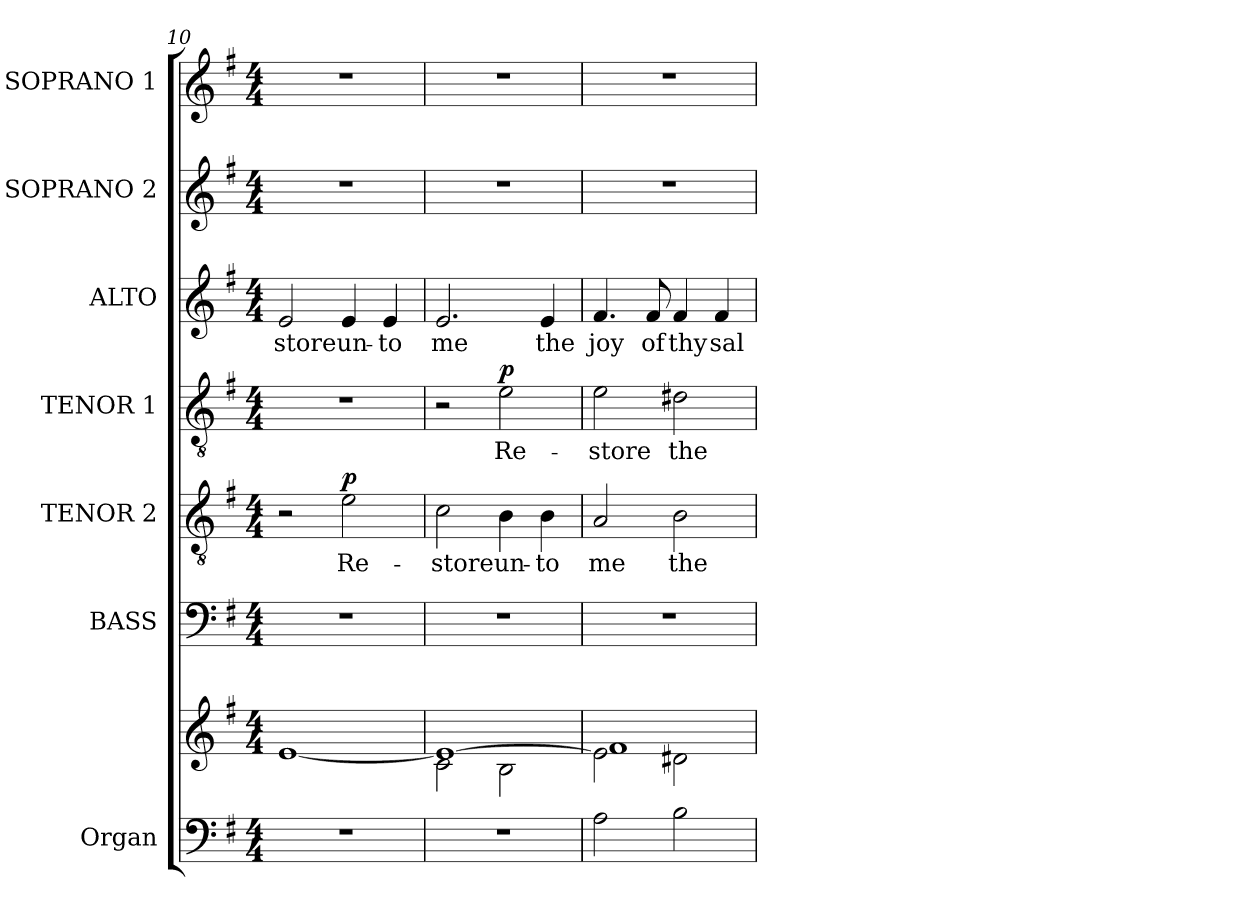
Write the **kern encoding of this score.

**kern	**kern	**kern	**kern	**text	**dynam	**kern	**text	**dynam	**kern	**text	**kern	**kern
*part7	*part7	*part6	*part5	*part5	*part5	*part4	*part4	*part4	*part3	*part3	*part2	*part1
*staff8	*staff7	*staff6	*staff5	*staff5	*staff5	*staff4	*staff4	*staff4	*staff3	*staff3	*staff2	*staff1
*I"Organ	*	*I"BASS	*I"TENOR 2	*	*	*I"TENOR 1	*	*	*I"ALTO	*	*I"SOPRANO 2	*I"SOPRANO 1
*I'Org.	*	*I'B.	*I'T2.	*	*	*I'T1.	*	*	*I'A.	*	*I'S2.	*I'S1.
*clefF4	*clefG2	*clefF4	*clefGv2	*	*	*clefGv2	*	*	*clefG2	*	*clefG2	*clefG2
*	*	*	*ITrd7c12	*	*	*ITrd7c12	*	*	*	*	*	*
*k[f#]	*k[f#]	*k[f#]	*k[f#]	*	*	*k[f#]	*	*	*k[f#]	*	*k[f#]	*k[f#]
*G:	*G:	*G:	*G:	*	*	*G:	*	*	*G:	*	*G:	*G:
*M4/4	*M4/4	*M4/4	*M4/4	*	*	*M4/4	*	*	*M4/4	*	*M4/4	*M4/4
=10	=10	=10	=10	=10	=10	=10	=10	=10	=10	=10	=10	=10
!	!	!	!	!	!	!	!	!	!	!LO:LY:b:color=#000000	!	!
1r	[1ei	1r	2r	.	.	1r	.	.	2ei/	-store	1r	1r
!	!	!	!	!LO:LY:b:color=#000000	!	!	!	!	!	!	!	!
!	!	!	!	!	!	!	!	!	!	!LO:LY:b:color=#000000	!	!
.	.	.	2Ei\	Re-	p	.	.	.	4ei/	un-	.	.
!	!	!	!	!	!	!	!	!	!	!LO:LY:b:color=#000000	!	!
.	.	.	.	.	.	.	.	.	4ei/	-to	.	.
=11	=11	=11	=11	=11	=11	=11	=11	=11	=11	=11	=11	=11
*	*^	*	*	*	*	*	*	*	*	*	*	*
!	!	!	!	!	!LO:LY:b:color=#000000	!	!	!	!	!	!	!	!
!	!	!	!	!	!	!	!	!	!	!	!LO:LY:b:color=#000000	!	!
1r	1ei_	2ci\	1r	2Ci\	-store	.	2r	.	.	2.ei/	me	1r	1r
!	!	!	!	!	!LO:LY:b:color=#000000	!	!	!	!	!	!	!	!
!	!	!	!	!	!	!	!	!LO:LY:b:color=#000000	!	!	!	!	!
.	.	2Bi\	.	4BBi\	un-	.	2Ei\	Re-	p	.	.	.	.
!	!	!	!	!	!LO:LY:b:color=#000000	!	!	!	!	!	!	!	!
!	!	!	!	!	!	!	!	!	!	!	!LO:LY:b:color=#000000	!	!
.	.	.	.	4BBi\	-to	.	.	.	.	4ei/	the	.	.
=12	=12	=12	=12	=12	=12	=12	=12	=12	=12	=12	=12	=12	=12
!	!	!	!	!	!LO:LY:b:color=#000000	!	!	!	!	!	!	!	!
!	!	!	!	!	!	!	!	!LO:LY:b:color=#000000	!	!	!	!	!
!	!	!	!	!	!	!	!	!	!	!	!LO:LY:b:color=#000000	!	!
2Ai\	2ei\]	1f#i	1r	2AAi/	me	.	2Ei\	-store	.	4.f#i/	joy	1r	1r
!	!	!	!	!	!	!	!	!	!	!	!LO:LY:b:color=#000000	!	!
.	.	.	.	.	.	.	.	.	.	8f#i/	of	.	.
!	!	!	!	!	!LO:LY:b:color=#000000	!	!	!	!	!	!	!	!
!	!	!	!	!	!	!	!	!LO:LY:b:color=#000000	!	!	!	!	!
!	!	!	!	!	!	!	!	!	!	!	!LO:LY:b:color=#000000	!	!
2Bi\	2d#Xi\	.	.	2BBi\	the	.	2D#Xi\	the	.	4f#i/	thy	.	.
!	!	!	!	!	!	!	!	!	!	!	!LO:LY:b:color=#000000	!	!
.	.	.	.	.	.	.	.	.	.	4f#i/	sal-	.	.
*	*v	*v	*	*	*	*	*	*	*	*	*	*	*
=	=	=	=	=	=	=	=	=	=	=	=	=
*-	*-	*-	*-	*-	*-	*-	*-	*-	*-	*-	*-	*-
